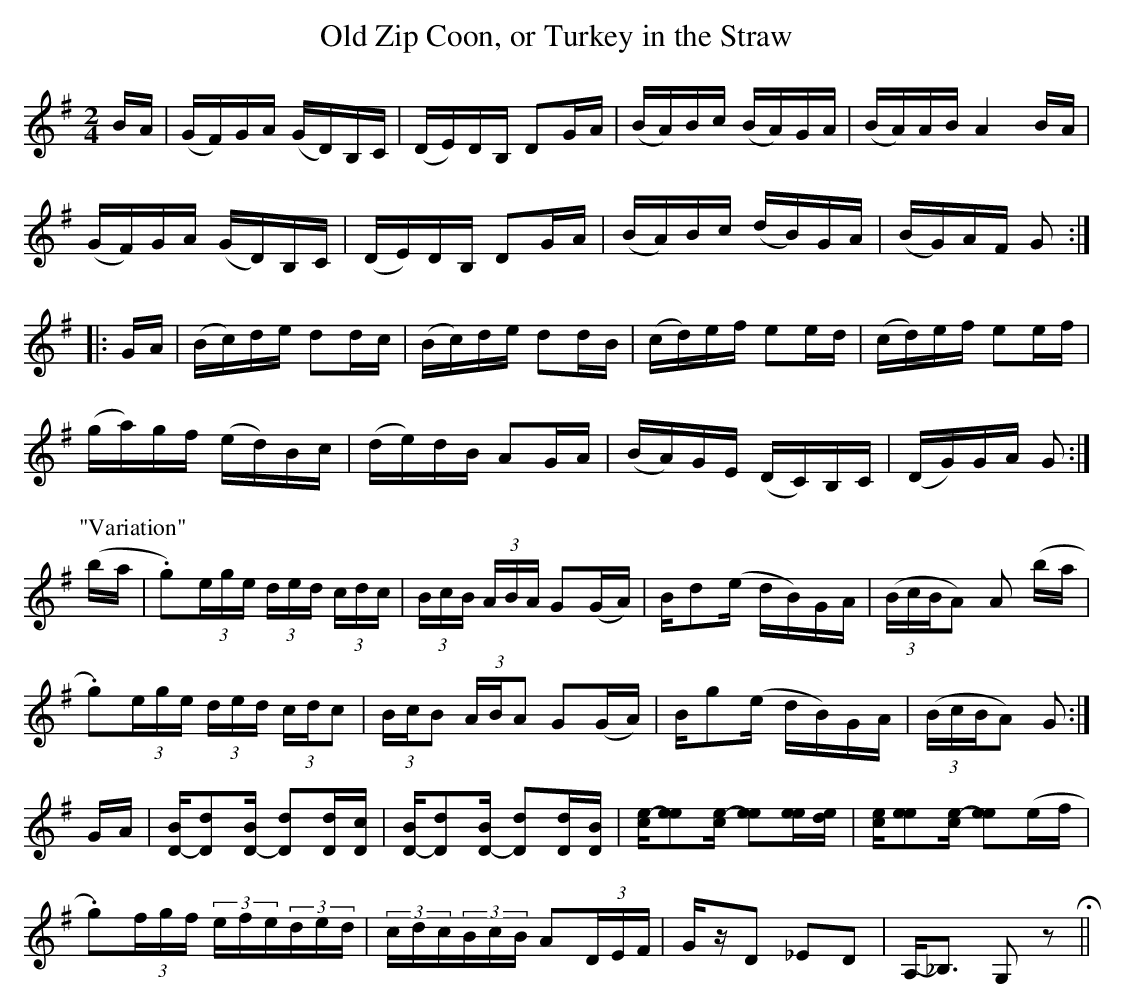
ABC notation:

X:1
T:Old Zip Coon, or Turkey in the Straw
M:2/4
L:1/8
K:G
B/A/|(G/F/)G/A/ (G/D/)B,/C/|(D/E/)D/B,/ DG/A/|(B/A/)B/c/ (B/A/)G/A/|(B/A/)A/B/ A2 B/A/|
(G/F/)G/A/ (G/D/)B,/C/|(D/E/)D/B,/ DG/A/|(B/A/)B/c/ (d/B/)G/A/|(B/G/)A/F/ G:|
|:G/A/|(B/c/)d/e/ dd/c/|(B/c/)d/e/ dd/B/|(c/d/)e/f/ ee/d/|(c/d/)e/f/ ee/f/|
(g/a/)g/f/ (e/d/)B/c/|(d/e/)d/B/ AG/A/|(B/A/)G/E/ (D/C/)B,/C/|(D/G/)G/A/ G:|
P:"Variation"
(b/-a/|.g)(3e/g/e/ (3d/e/d/ (3c/d/c/|(3B/c/B/ (3A/B/A/ G(G/A/)|B/-d(e/ d/B/)G/A/|((3B/c/B/A) A (b/a/|
.g)(3e/g/e/ (3d/e/d/ (3c/d/c|(3B/c/B (3A/B/A G(G/A/)|B/-g(e/ d/B/)G/A/|((3B/c/B/A) G:|
G/A/|[D/B/]-[Dd][D/B/]- [Dd][D/d/][D/c/]|[D/B/]-[Dd][[D/B/]- [Dd][D/d/][D/B/]|[c/e/]-[ee][c/e/]- [ee][e/e/][e/d/]|[c/e/][ee][c/e/]- [ee](e/f/|
.g)(3f/g/f/ (3e/f/e/(3d/e/d/|(3c/d/c/(3B/c/B/ A(3D/E/F/|G/z/D _ED|A,-<_B, G,z!fermata!||
